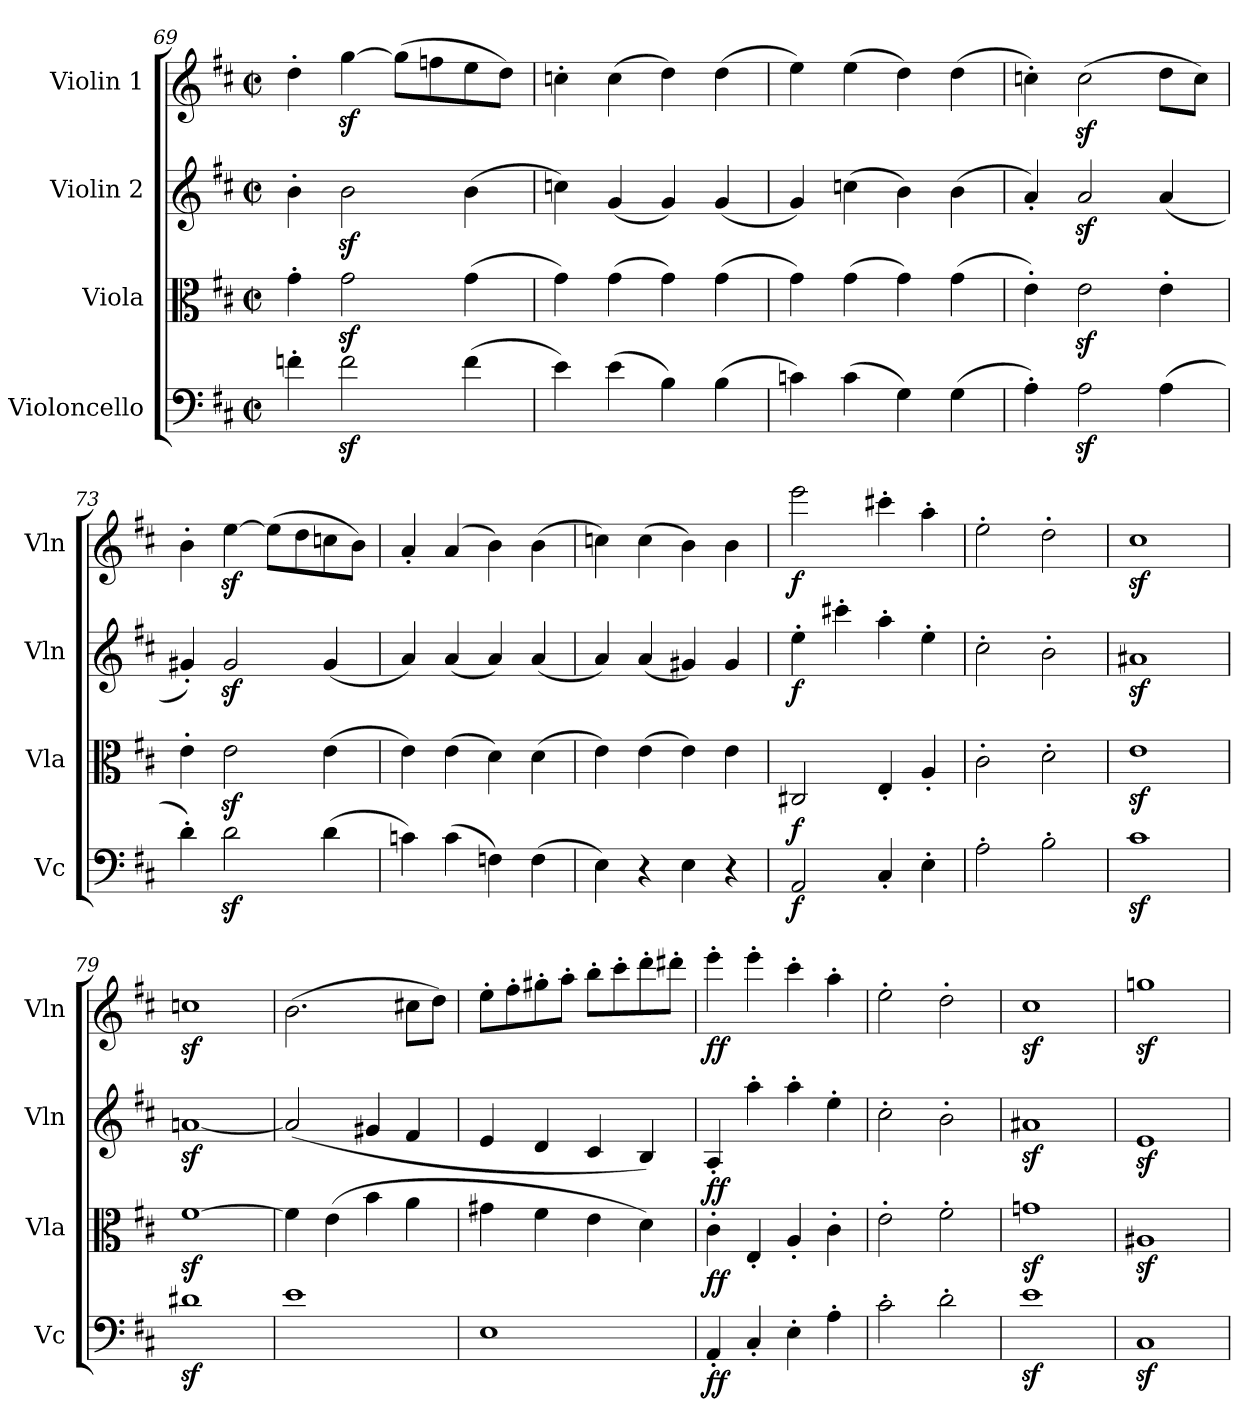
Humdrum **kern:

**kern	**dynam	**kern	**dynam	**kern	**dynam	**kern	**dynam
*part4	*part4	*part3	*part3	*part2	*part2	*part1	*part1
*staff4	*staff4	*staff3	*staff3	*staff2	*staff2	*staff1	*staff1
*I"Violoncello	*	*I"Viola	*	*I"Violin 2	*	*I"Violin 1	*
*I'Vc	*	*I'Vla	*	*I'Vln	*	*I'Vln	*
*clefF4	*	*clefC3	*	*clefG2	*	*clefG2	*
*k[f#c#]	*	*k[f#c#]	*	*k[f#c#]	*	*k[f#c#]	*
*M2/2	*	*M2/2	*	*M2/2	*	*M2/2	*
*met(c|)	*	*met(c|)	*	*met(c|)	*	*met(c|)	*
=69	=69	=69	=69	=69	=69	=69	=69
4fn'\	.	4g'\	.	4b'\	.	4dd'\	.
2fz<\	.	2gz<\	.	2bz<\	.	[4ggz<\	.
.	.	.	.	.	.	(8gg\L]	.
.	.	.	.	.	.	8ffn\	.
(4f\	.	(4g\	.	(4b\	.	8ee\	.
.	.	.	.	.	.	8dd\J)	.
=70	=70	=70	=70	=70	=70	=70	=70
4e\)	.	4g\)	.	4ccn\)	.	4ccn'\	.
(4e\	.	(4g\	.	(4g/	.	(4cc\	.
4B\)	.	4g\)	.	4g/)	.	4dd\)	.
(4B\	.	(4g\	.	(4g/	.	(4dd\	.
=71	=71	=71	=71	=71	=71	=71	=71
4cn\)	.	4g\)	.	4g/)	.	4ee\)	.
(4c\	.	(4g\	.	(4ccn\	.	(4ee\	.
4G\)	.	4g\)	.	4b\)	.	4dd\)	.
(4G\	.	(4g\	.	(4b\	.	(4dd\	.
!!LO:LB:g=z
=72	=72	=72	=72	=72	=72	=72	=72
4A'\)	.	4e'\)	.	4a'/)	.	4ccn'\)	.
2Az<\	.	2ez<\	.	2az</	.	(2ccz<\	.
(4A\	.	4e'\	.	(4a/	.	8dd\L	.
.	.	.	.	.	.	8cc\J)	.
=73	=73	=73	=73	=73	=73	=73	=73
4d'\)	.	4e'\	.	4g#X'/)	.	4b'\	.
2dz<\	.	2ez<\	.	2g#z</	.	[4eez<\	.
.	.	.	.	.	.	(8ee\L]	.
.	.	.	.	.	.	8dd\	.
(4d\	.	(4e\	.	(4g#/	.	8ccn\	.
.	.	.	.	.	.	8b\J)	.
!!LO:PB:g=z
=74	=74	=74	=74	=74	=74	=74	=74
4cn\)	.	4e\)	.	4a/)	.	4a'/	.
(4c\	.	(4e\	.	(4a/	.	(4a/	.
4Fn\)	.	4d\)	.	4a/)	.	4b\)	.
(4F\	.	(4d\	.	(4a/	.	(4b\	.
=75	=75	=75	=75	=75	=75	=75	=75
4E\)	.	4e\)	.	4a/)	.	4ccn\)	.
4r	.	(4e\	.	(4a/	.	(4cc\	.
4E\	.	4e\)	.	4g#X/)	.	4b\)	.
4r	.	4e\	.	4g#/	.	4b\	.
=76	=76	=76	=76	=76	=76	=76	=76
!	!LO:DY:b	!	!LO:DY:b	!	!LO:DY:b	!	!LO:DY:b
2AA/	f	2C#X/	f	4ee'\	f	2eee\	f
.	.	.	.	4ccc#X'\	.	.	.
4C#'/	.	4E'/	.	4aa'\	.	4ccc#X'\	.
4E'\	.	4A'/	.	4ee'\	.	4aa'\	.
=77	=77	=77	=77	=77	=77	=77	=77
2A'\	.	2c#'\	.	2cc#'\	.	2ee'\	.
2B'\	.	2d'\	.	2b'\	.	2dd'\	.
=78	=78	=78	=78	=78	=78	=78	=78
1c#z<	.	1ez<	.	1a#Xz<	.	1cc#z<	.
=79	=79	=79	=79	=79	=79	=79	=79
1d#Xz<	.	[1f#z<	.	[1anz<	.	1ccnz<	.
=80	=80	=80	=80	=80	=80	=80	=80
1e	.	4f#\]	.	(2a/]	.	(2.b\	.
.	.	(4e\	.	.	.	.	.
.	.	4b\	.	4g#X/	.	.	.
.	.	4a\	.	4f#/	.	8cc#X\L	.
.	.	.	.	.	.	8dd\J)	.
=81	=81	=81	=81	=81	=81	=81	=81
1E	.	4g#X\	.	4e/	.	8ee'\L	.
.	.	.	.	.	.	8ff#'\	.
.	.	4f#\	.	4d/	.	8gg#X'\	.
.	.	.	.	.	.	8aa'\J	.
.	.	4e\	.	4c#/	.	8bb'\L	.
.	.	.	.	.	.	8ccc#'\	.
.	.	4d\)	.	4B/)	.	8ddd'\	.
.	.	.	.	.	.	8ddd#X'\J	.
=82	=82	=82	=82	=82	=82	=82	=82
!	!LO:DY:b	!	!LO:DY:b	!	!LO:DY:b	!	!LO:DY:b
4AA'/	ff	4c#'\	ff	4A'/	ff	4eee'\	ff
4C#'/	.	4E'/	.	4aa'\	.	4eee'\	.
4E'\	.	4A'/	.	4aa'\	.	4ccc#'\	.
4A'\	.	4c#'\	.	4ee'\	.	4aa'\	.
=83	=83	=83	=83	=83	=83	=83	=83
2c#'\	.	2e'\	.	2cc#'\	.	2ee'\	.
2d'\	.	2f#'\	.	2b'\	.	2dd'\	.
=84	=84	=84	=84	=84	=84	=84	=84
1ez<	.	1gnz<	.	1a#Xz<	.	1cc#z<	.
=85	=85	=85	=85	=85	=85	=85	=85
1C#z<	.	1A#Xz<	.	1ez<	.	1ggnz<	.
=	=	=	=	=	=	=	=
*-	*-	*-	*-	*-	*-	*-	*-
